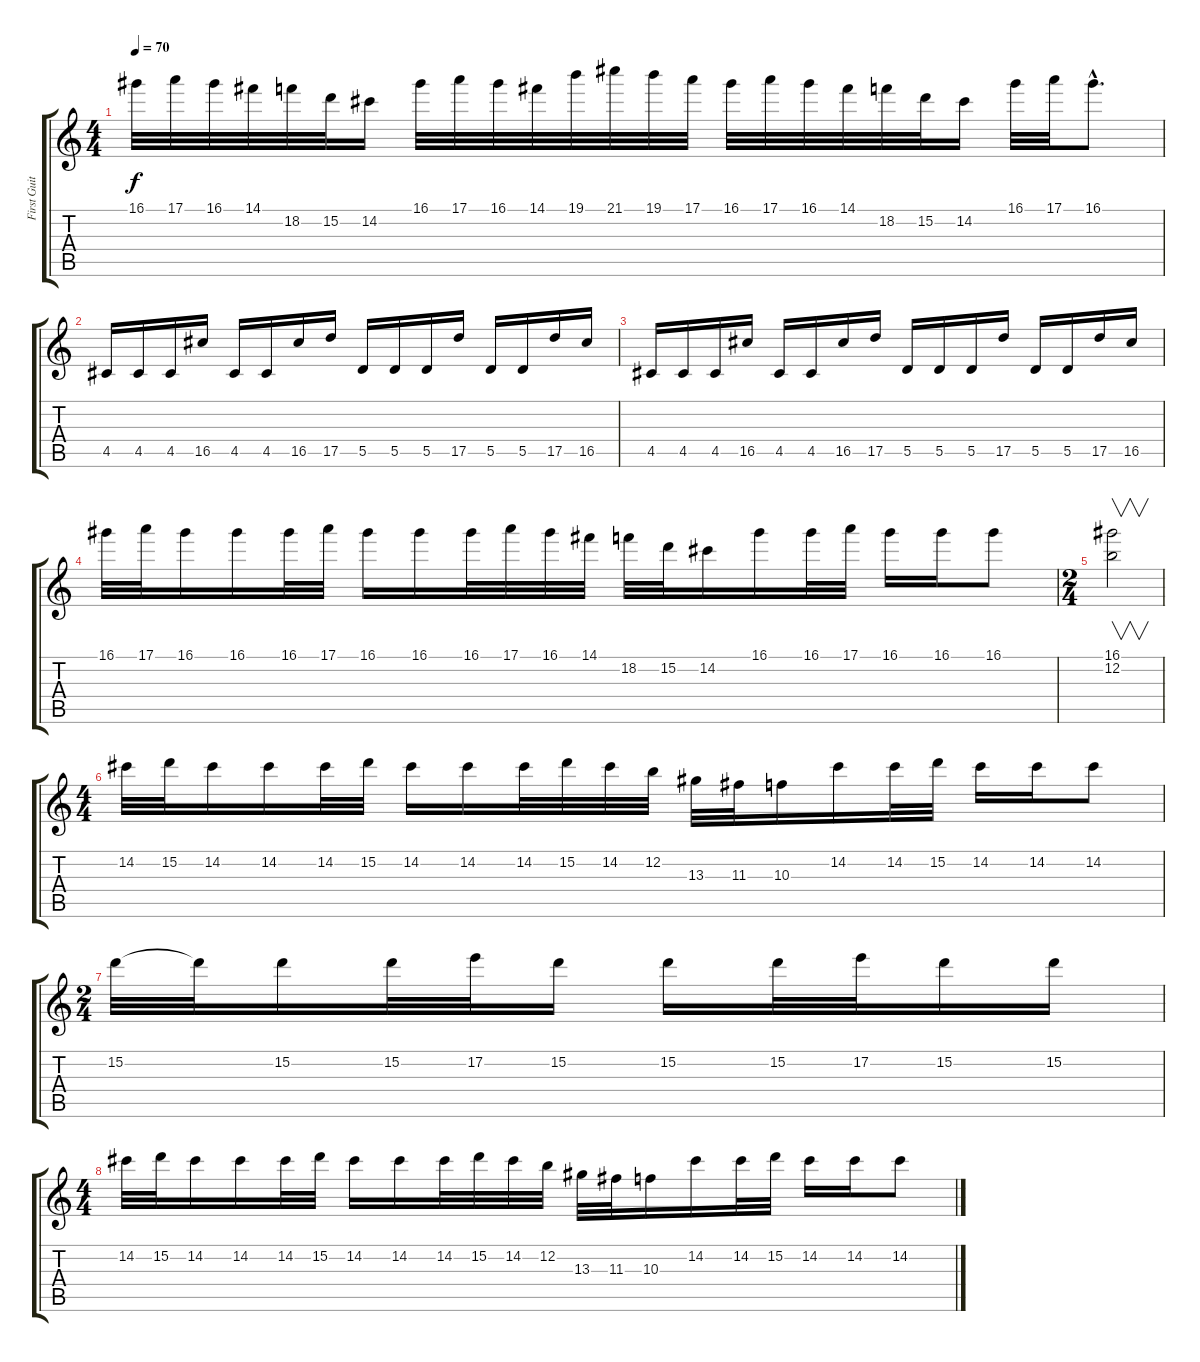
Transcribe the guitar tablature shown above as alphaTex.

\track ("First Guitar" "First Guit") {instrument overdrivenguitar}
\staff {score tabs}
\tuning (E4 B3 G3 D3 A2 E2) {hide}
\ts (4 4)
\tempo 70
\clef g2
\ks c
16.1.32{dy f} 17.1.32 16.1.32 14.1.32 18.2.32 15.2.32 14.2.16 16.1.32 17.1.32 16.1.32 14.1.32 19.1.32 21.1.32 19.1.32 17.1.32 16.1.32 17.1.32 16.1.32 14.1.32 18.2.32 15.2.32 14.2.16 16.1.32 17.1.32 16.1{hac}.8{d} |
4.5.16 4.5.16 4.5.16 16.5.16 4.5.16 4.5.16 16.5.16 17.5.16 5.5.16 5.5.16 5.5.16 17.5.16 5.5.16 5.5.16 17.5.16 16.5.16 |
4.5.16 4.5.16 4.5.16 16.5.16 4.5.16 4.5.16 16.5.16 17.5.16 5.5.16 5.5.16 5.5.16 17.5.16 5.5.16 5.5.16 17.5.16 16.5.16 |
16.1.32 17.1.32 16.1.16 16.1.16 16.1.32 17.1.32 16.1.16 16.1.16 16.1.32 17.1.32 16.1.32 14.1.32 18.2.32 15.2.32 14.2.16 16.1.16 16.1.32 17.1.32 16.1.16 16.1.16 16.1.8 |
\ts (2 4)
(16.1 12.2).2{v} |
\ts (4 4)
14.2.32 15.2.32 14.2.16 14.2.16 14.2.32 15.2.32 14.2.16 14.2.16 14.2.32 15.2.32 14.2.32 12.2.32 13.3.32 11.3.32 10.3.16 14.2.16 14.2.32 15.2.32 14.2.16 14.2.16 14.2.8 |
\ts (2 4)
15.2.32 15.2{t}.32 15.2.16 15.2.32 17.2.32 15.2.16 15.2.16 15.2.32 17.2.32 15.2.16 15.2.16 |
\ts (4 4)
14.2.32 15.2.32 14.2.16 14.2.16 14.2.32 15.2.32 14.2.16 14.2.16 14.2.32 15.2.32 14.2.32 12.2.32 13.3.32 11.3.32 10.3.16 14.2.16 14.2.32 15.2.32 14.2.16 14.2.16 14.2.8
